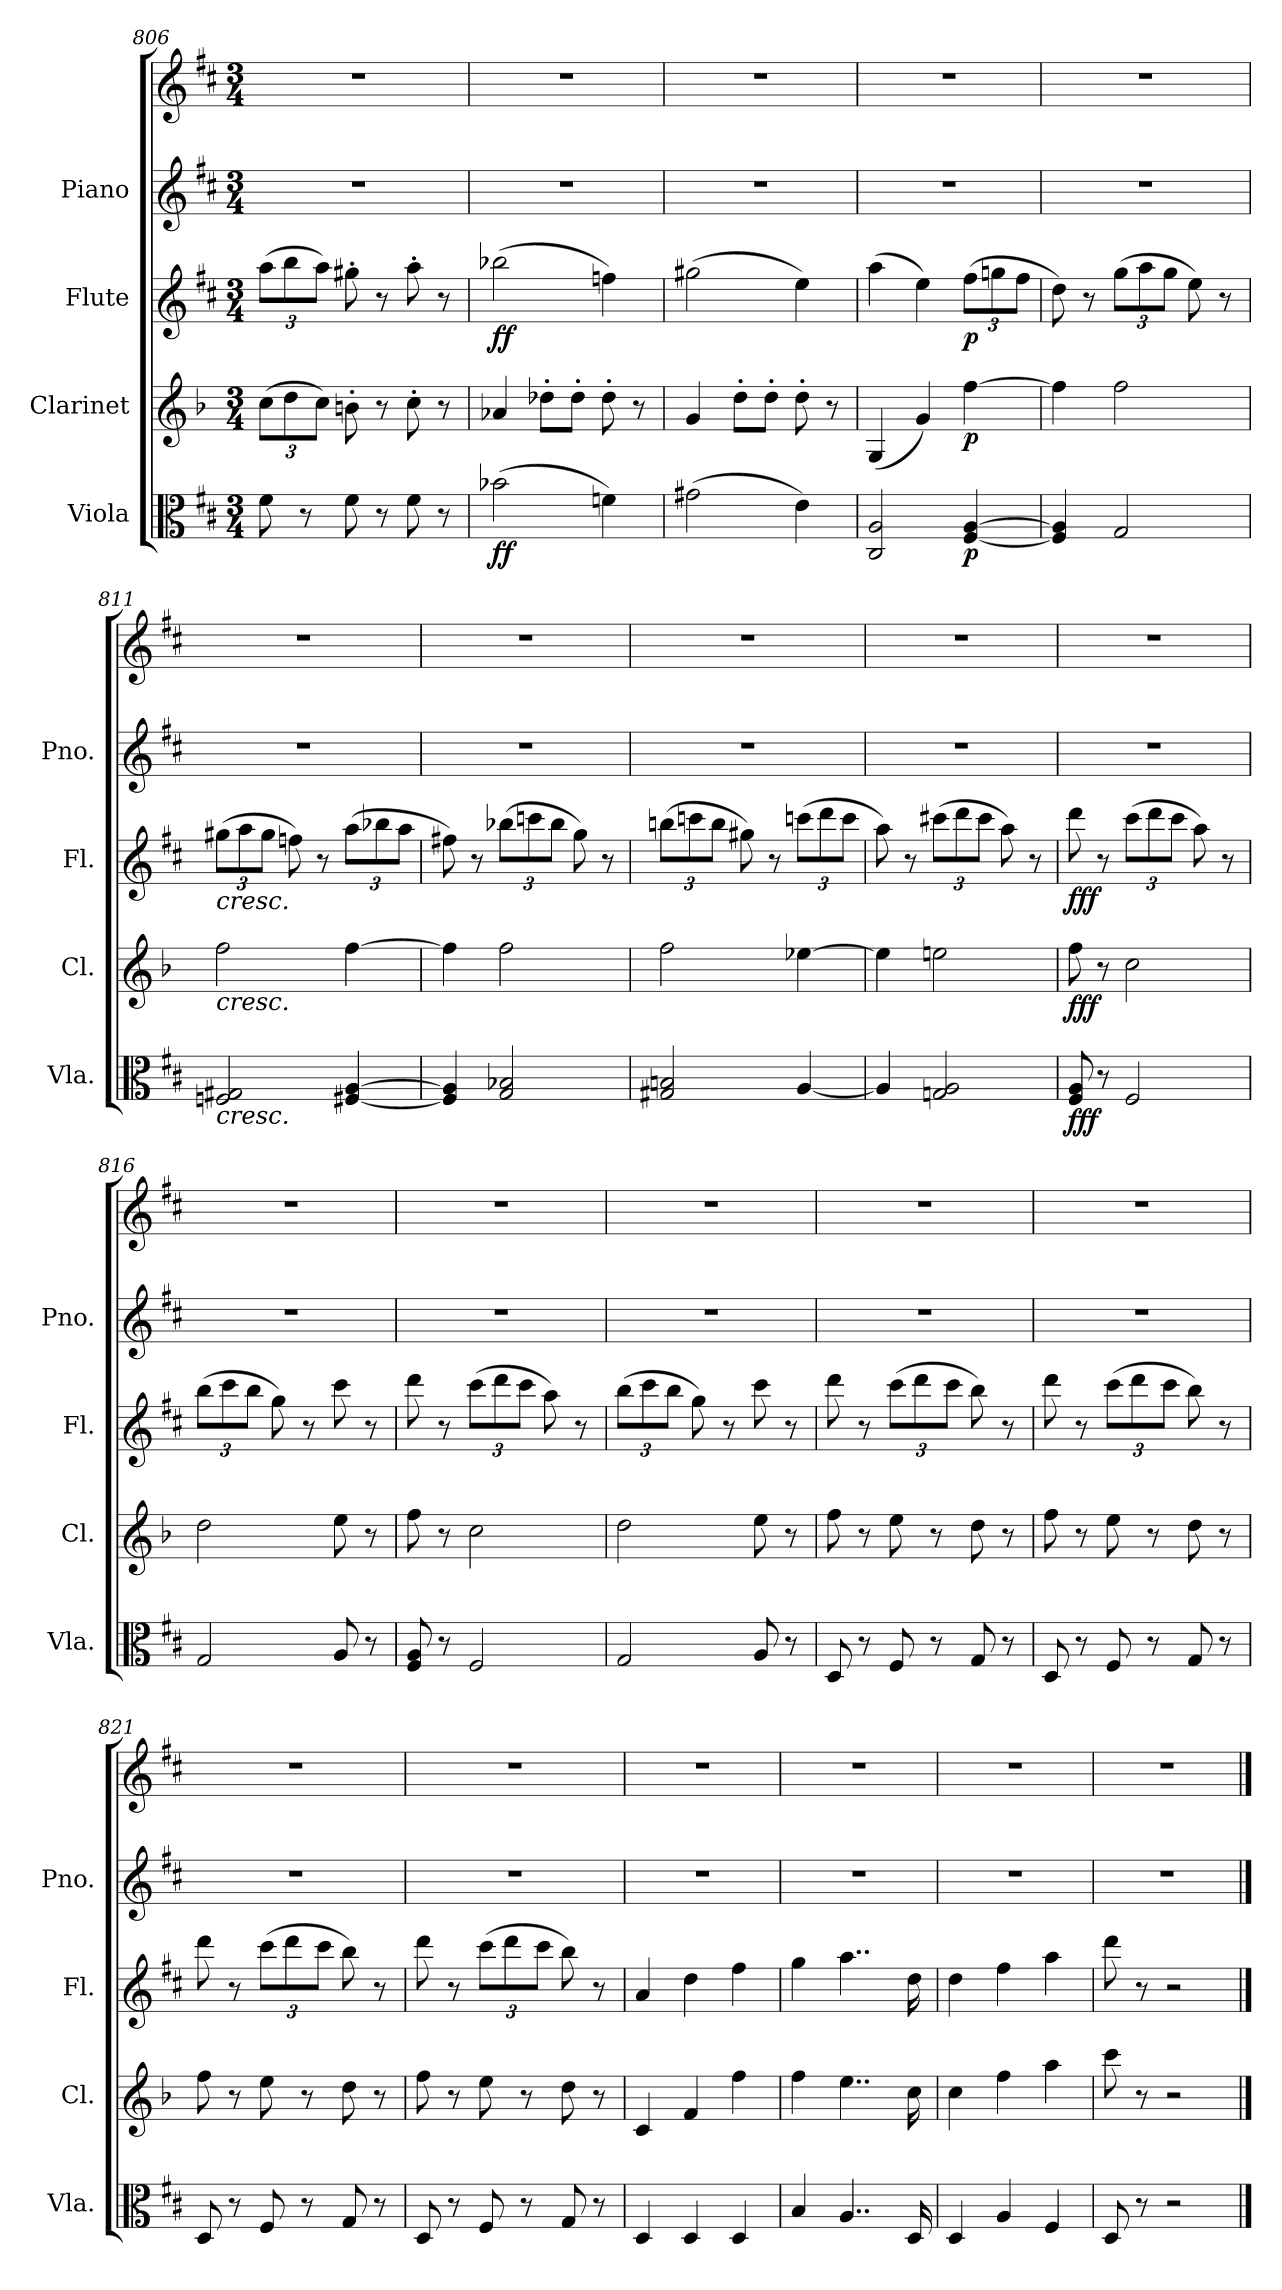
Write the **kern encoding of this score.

**kern	**dynam	**kern	**dynam	**kern	**dynam	**kern	**kern
*part4	*part4	*part3	*part3	*part2	*part2	*part1	*part1
*staff5	*staff5	*staff4	*staff4	*staff3	*staff3	*staff2	*staff1
*I"Viola	*	*I"Clarinet	*	*I"Flute	*	*I"Piano	*
*I'Vla.	*	*I'Cl.	*	*I'Fl.	*	*I'Pno.	*
*clefC3	*	*clefG2	*	*clefG2	*	*clefG2	*clefG2
*	*	*ITrd2c3	*	*	*	*	*
*k[f#c#]	*	*k[f#c#]	*	*k[f#c#]	*	*k[f#c#]	*k[f#c#]
*M3/4	*	*M3/4	*	*M3/4	*	*M3/4	*M3/4
*	*	*Xbrackettup	*	*Xbrackettup	*	*	*
=806	=806	=806	=806	=806	=806	=806	=806
8f#\	.	(>12a\L	.	(>12aa\L	.	2.r	2.r
.	.	12b\	.	12bb\	.	.	.
8r	.	.	.	.	.	.	.
.	.	12a\J)	.	12aa\J)	.	.	.
8f#\	.	8g#X'\	.	8gg#X'\	.	.	.
8r	.	8r	.	8r	.	.	.
8f#\	.	8a'\	.	8aa'\	.	.	.
8r	.	8r	.	8r	.	.	.
=807	=807	=807	=807	=807	=807	=807	=807
!	!LO:DY:b	!	!	!	!LO:DY:b	!	!
(>2b-X\	ff	4fn/	.	(>2bb-X\	ff	2.r	2.r
.	.	8b-X'\L	.	.	.	.	.
.	.	8b-'\J	.	.	.	.	.
4fn\)	.	8b-'\	.	4ffn\)	.	.	.
.	.	8r	.	.	.	.	.
=808	=808	=808	=808	=808	=808	=808	=808
(>2g#X\	.	4e/	.	(>2gg#X\	.	2.r	2.r
.	.	8b'\L	.	.	.	.	.
.	.	8b'\J	.	.	.	.	.
4e\)	.	8b'\	.	4ee\)	.	.	.
.	.	8r	.	.	.	.	.
=809	=809	=809	=809	=809	=809	=809	=809
2C#/ 2A/	.	(<4E/	.	(>4aa\	.	2.r	2.r
.	.	4e/)	.	4ee\)	.	.	.
!	!LO:DY:b	!	!LO:DY:b	!	!LO:DY:b	!	!
[4F#/ [4A/	p	[4dd\	p	(>12ff#\L	p	.	.
.	.	.	.	12ggn\	.	.	.
.	.	.	.	12ff#\J	.	.	.
!!LO:LB:g=z
=810	=810	=810	=810	=810	=810	=810	=810
4F#/] 4A/]	.	4dd\]	.	8dd\)	.	2.r	2.r
.	.	.	.	8r	.	.	.
2G/	.	2dd\	.	(>12gg\L	.	.	.
.	.	.	.	12aa\	.	.	.
.	.	.	.	12gg\J	.	.	.
.	.	.	.	8ee\)	.	.	.
.	.	.	.	8r	.	.	.
=811	=811	=811	=811	=811	=811	=811	=811
!	!	!	!	!LO:TX:b:i:t=cresc.	!	!	!
!	!	!LO:TX:b:i:t=cresc.	!	!	!	!	!
!LO:TX:b:i:t=cresc.	!	!	!	!	!	!	!
2Fn/ 2G#X/	.	2dd\	.	(>12gg#X\L	.	2.r	2.r
.	.	.	.	12aa\	.	.	.
.	.	.	.	12gg#\J	.	.	.
.	.	.	.	8ffn\)	.	.	.
.	.	.	.	8r	.	.	.
[4F#X/ [4A/	.	[4dd\	.	(>12aa\L	.	.	.
.	.	.	.	12bb-X\	.	.	.
.	.	.	.	12aa\J	.	.	.
=812	=812	=812	=812	=812	=812	=812	=812
4F#/] 4A/]	.	4dd\]	.	8ff#X\)	.	2.r	2.r
.	.	.	.	8r	.	.	.
2G/ 2B-X/	.	2dd\	.	(>12bb-X\L	.	.	.
.	.	.	.	12cccn\	.	.	.
.	.	.	.	12bb-\J	.	.	.
.	.	.	.	8gg\)	.	.	.
.	.	.	.	8r	.	.	.
=813	=813	=813	=813	=813	=813	=813	=813
2G#X/ 2Bn/	.	2dd\	.	(>12bbn\L	.	2.r	2.r
.	.	.	.	12cccn\	.	.	.
.	.	.	.	12bb\J	.	.	.
.	.	.	.	8gg#X\)	.	.	.
.	.	.	.	8r	.	.	.
[4A/	.	[4ccn\	.	(>12cccn\L	.	.	.
.	.	.	.	12ddd\	.	.	.
.	.	.	.	12ccc\J	.	.	.
!!LO:LB:g=z
=814	=814	=814	=814	=814	=814	=814	=814
4A/]	.	4cc\]	.	8aa\)	.	2.r	2.r
.	.	.	.	8r	.	.	.
2Gn/ 2A/	.	2cc#X\	.	(>12ccc#X\L	.	.	.
.	.	.	.	12ddd\	.	.	.
.	.	.	.	12ccc#\J	.	.	.
.	.	.	.	8aa\)	.	.	.
.	.	.	.	8r	.	.	.
=815	=815	=815	=815	=815	=815	=815	=815
!	!LO:DY:b	!	!LO:DY:b	!	!LO:DY:b	!	!
8F#/ 8A/	fff	8dd\	fff	8ddd\	fff	2.r	2.r
8r	.	8r	.	8r	.	.	.
2F#/	.	2a\	.	(>12ccc#\L	.	.	.
.	.	.	.	12ddd\	.	.	.
.	.	.	.	12ccc#\J	.	.	.
.	.	.	.	8aa\)	.	.	.
.	.	.	.	8r	.	.	.
=816	=816	=816	=816	=816	=816	=816	=816
2G/	.	2b\	.	(>12bb\L	.	2.r	2.r
.	.	.	.	12ccc#\	.	.	.
.	.	.	.	12bb\J	.	.	.
.	.	.	.	8gg\)	.	.	.
.	.	.	.	8r	.	.	.
8A/	.	8cc#\	.	8ccc#\	.	.	.
8r	.	8r	.	8r	.	.	.
=817	=817	=817	=817	=817	=817	=817	=817
8F#/ 8A/	.	8dd\	.	8ddd\	.	2.r	2.r
8r	.	8r	.	8r	.	.	.
2F#/	.	2a\	.	(>12ccc#\L	.	.	.
.	.	.	.	12ddd\	.	.	.
.	.	.	.	12ccc#\J	.	.	.
.	.	.	.	8aa\)	.	.	.
.	.	.	.	8r	.	.	.
=818	=818	=818	=818	=818	=818	=818	=818
2G/	.	2b\	.	(>12bb\L	.	2.r	2.r
.	.	.	.	12ccc#\	.	.	.
.	.	.	.	12bb\J	.	.	.
.	.	.	.	8gg\)	.	.	.
.	.	.	.	8r	.	.	.
8A/	.	8cc#\	.	8ccc#\	.	.	.
8r	.	8r	.	8r	.	.	.
!!LO:LB:g=z
=819	=819	=819	=819	=819	=819	=819	=819
8D/	.	8dd\	.	8ddd\	.	2.r	2.r
8r	.	8r	.	8r	.	.	.
8F#/	.	8cc#\	.	(>12ccc#\L	.	.	.
.	.	.	.	12ddd\	.	.	.
8r	.	8r	.	.	.	.	.
.	.	.	.	12ccc#\J	.	.	.
8G/	.	8b\	.	8bb\)	.	.	.
8r	.	8r	.	8r	.	.	.
=820	=820	=820	=820	=820	=820	=820	=820
8D/	.	8dd\	.	8ddd\	.	2.r	2.r
8r	.	8r	.	8r	.	.	.
8F#/	.	8cc#\	.	(>12ccc#\L	.	.	.
.	.	.	.	12ddd\	.	.	.
8r	.	8r	.	.	.	.	.
.	.	.	.	12ccc#\J	.	.	.
8G/	.	8b\	.	8bb\)	.	.	.
8r	.	8r	.	8r	.	.	.
=821	=821	=821	=821	=821	=821	=821	=821
8D/	.	8dd\	.	8ddd\	.	2.r	2.r
8r	.	8r	.	8r	.	.	.
8F#/	.	8cc#\	.	(>12ccc#\L	.	.	.
.	.	.	.	12ddd\	.	.	.
8r	.	8r	.	.	.	.	.
.	.	.	.	12ccc#\J	.	.	.
8G/	.	8b\	.	8bb\)	.	.	.
8r	.	8r	.	8r	.	.	.
=822	=822	=822	=822	=822	=822	=822	=822
8D/	.	8dd\	.	8ddd\	.	2.r	2.r
8r	.	8r	.	8r	.	.	.
8F#/	.	8cc#\	.	(>12ccc#\L	.	.	.
.	.	.	.	12ddd\	.	.	.
8r	.	8r	.	.	.	.	.
.	.	.	.	12ccc#\J	.	.	.
8G/	.	8b\	.	8bb\)	.	.	.
8r	.	8r	.	8r	.	.	.
=823	=823	=823	=823	=823	=823	=823	=823
4D/	.	4A/	.	4a/	.	2.r	2.r
4D/	.	4d/	.	4dd\	.	.	.
4D/	.	4dd\	.	4ff#\	.	.	.
!!LO:PB:g=z
=824	=824	=824	=824	=824	=824	=824	=824
4B/	.	4dd\	.	4gg\	.	2.r	2.r
4..A/	.	4..cc#\	.	4..aa\	.	.	.
16D/	.	16a\	.	16dd\	.	.	.
=825	=825	=825	=825	=825	=825	=825	=825
4D/	.	4a\	.	4dd\	.	2.r	2.r
4A/	.	4dd\	.	4ff#\	.	.	.
4F#/	.	4ff#\	.	4aa\	.	.	.
=826	=826	=826	=826	=826	=826	=826	=826
8D/	.	8aa\	.	8ddd\	.	2.r	2.r
8r	.	8r	.	8r	.	.	.
2r	.	2r	.	2r	.	.	.
==	==	==	==	==	==	==	==
*-	*-	*-	*-	*-	*-	*-	*-
